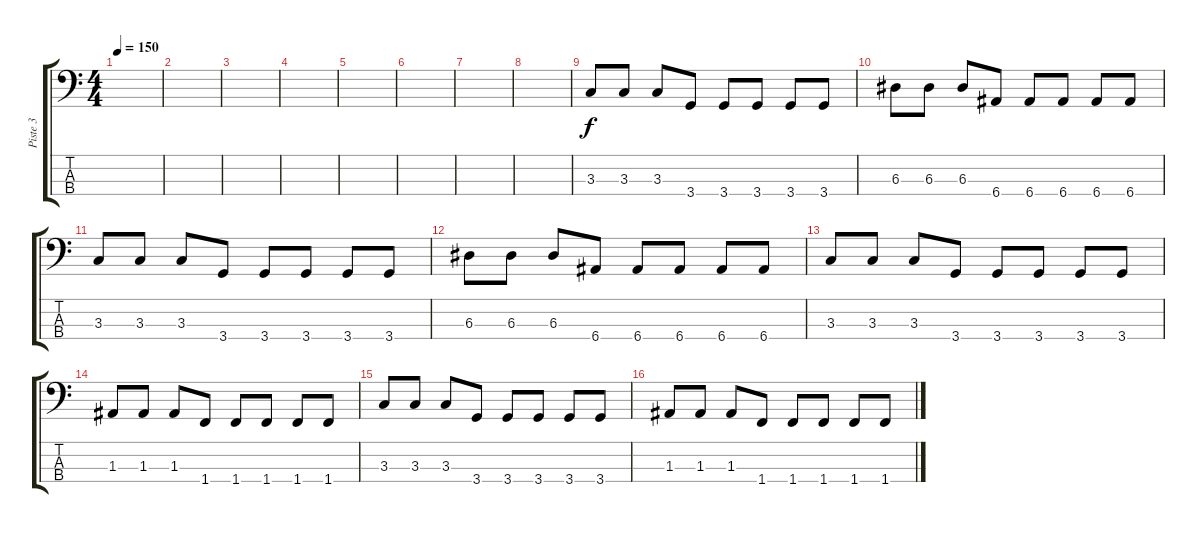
\track ("Piste 3" "Piste 3") {instrument electricbasspick}
\staff {score tabs}
\tuning (G2 D2 A1 E1) {hide}
\ts (4 4)
\tempo 150
\clef f4
\ks c
|
|
|
|
|
|
|
|
3.3.8 3.3.8 3.3.8 3.4.8 3.4.8 3.4.8 3.4.8 3.4.8 |
6.3.8 6.3.8 6.3.8 6.4.8 6.4.8 6.4.8 6.4.8 6.4.8 |
3.3.8 3.3.8 3.3.8 3.4.8 3.4.8 3.4.8 3.4.8 3.4.8 |
6.3.8 6.3.8 6.3.8 6.4.8 6.4.8 6.4.8 6.4.8 6.4.8 |
3.3.8 3.3.8 3.3.8 3.4.8 3.4.8 3.4.8 3.4.8 3.4.8 |
1.3.8 1.3.8 1.3.8 1.4.8 1.4.8 1.4.8 1.4.8 1.4.8 |
3.3.8 3.3.8 3.3.8 3.4.8 3.4.8 3.4.8 3.4.8 3.4.8 |
1.3.8 1.3.8 1.3.8 1.4.8 1.4.8 1.4.8 1.4.8 1.4.8
